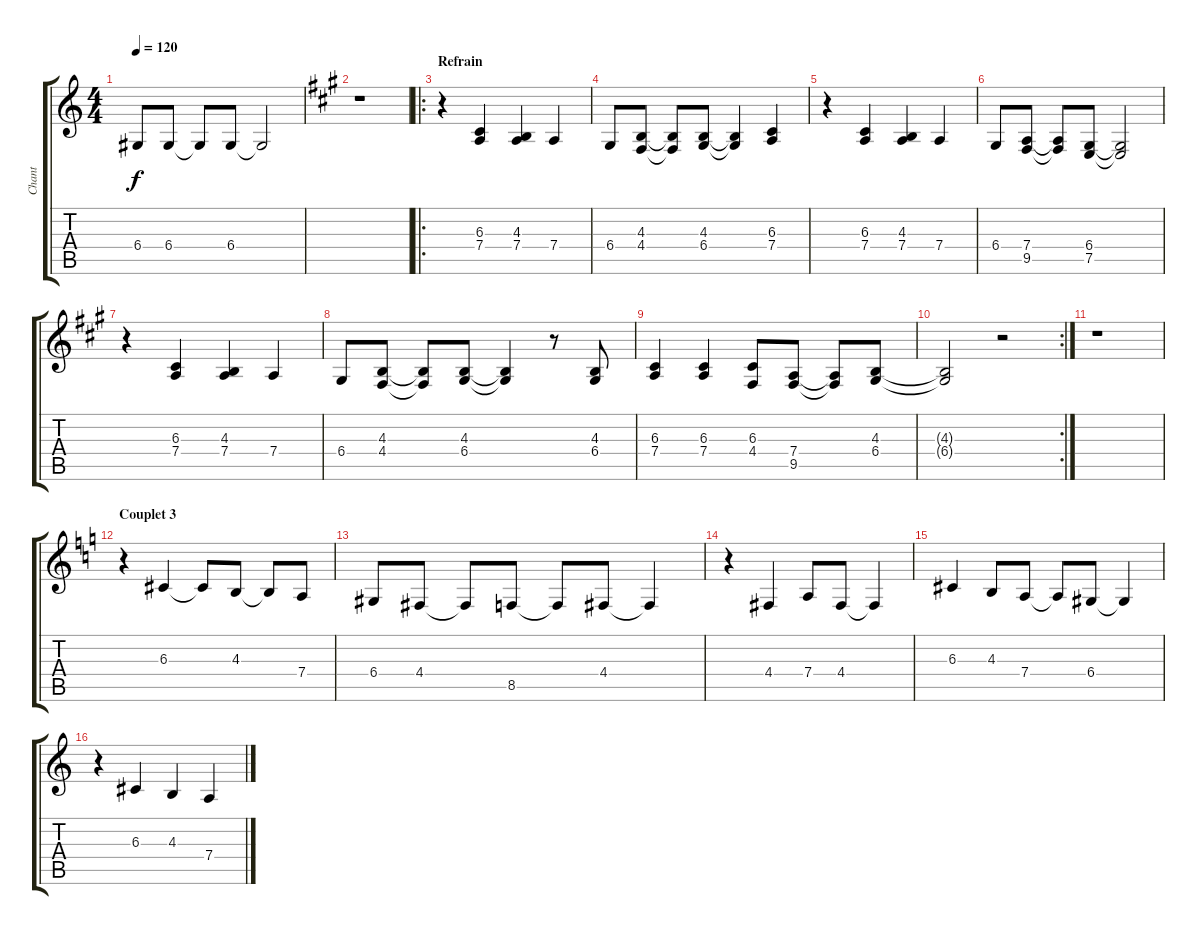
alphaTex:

\track ("Chant" "Chant") {instrument synthvoice}
\staff {score tabs}
\tuning (E4 B3 G3 D3 A2 E2) {hide}
\ts (4 4)
\tempo 120
\clef g2
\ks c
6.4.8{dy f} 6.4.8 6.4{t}.8 6.4.8 6.4{t}.2 |
\ks a
r.1 |
\ro
\section ("" "Refrain")
r.4 (6.3 7.4).4 (4.3 7.4).4 7.4.4 |
6.4.8 (4.3 4.4).8 (4.3{t} 4.4{t}).8 (4.3 6.4).8 (4.3{t} 6.4{t}).4 (6.3 7.4).4 |
r.4 (6.3 7.4).4 (4.3 7.4).4 7.4.4 |
6.4.8 (7.4 9.5).8 (7.4{t} 9.5{t}).8 (6.4 7.5).8 (6.4{t} 7.5{t}).2 |
r.4 (6.3 7.4).4 (4.3 7.4).4 7.4.4 |
6.4.8 (4.3 4.4).8 (4.3{t} 4.4{t}).8 (4.3 6.4).8 (4.3{t} 6.4{t}).4 r.8 (4.3 6.4).8 |
(6.3 7.4).4 (6.3 7.4).4 (6.3 4.4).8 (7.4 9.5).8 (7.4{t} 9.5{t}).8 (4.3 6.4).8 |
\rc 2
(4.3{t} 6.4{t}).2 r.2 |
r.1 |
\section ("" "Couplet 3")
\ks c
r.4 6.3.4 6.3{t}.8 4.3.8 4.3{t}.8 7.4.8 |
6.4.8 4.4.8 4.4{t}.8 8.5.8 8.5{t}.8 4.4.8 4.4{t}.4 |
r.4 4.4.4 7.4.8 4.4.8 4.4{t}.4 |
6.3.4 4.3.8 7.4.8 7.4{t}.8 6.4.8 6.4{t}.4 |
r.4 6.3.4 4.3.4 7.4.4
